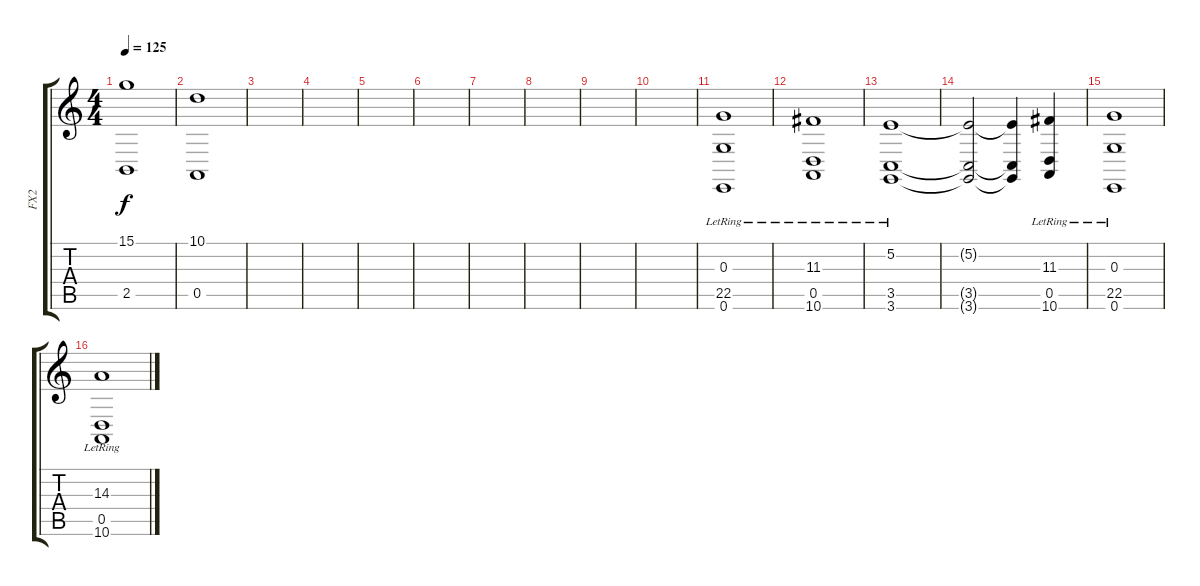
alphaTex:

\track ("FX2" "FX2") {instrument synthstrings1}
\staff {score tabs}
\tuning (E4 B3 G3 D3 A2 E2) {hide}
\ts (4 4)
\tempo 125
\clef g2
\ks c
(15.1 2.5).1{dy f} |
(10.1 0.5).1 |
|
|
|
|
|
|
|
|
(0.3{lr} 22.5{lr} 0.6{lr}).1{volume 11 balance 9} |
(11.3{lr} 0.5{lr} 10.6{lr}).1 |
(5.2{lr} 3.5{lr} 3.6{lr}).1 |
(5.2{t} 3.5{t} 3.6{t}).2 (5.2{t} 3.5{t} 3.6{t}).4 (11.3{lr} 0.5{lr} 10.6{lr}).4 |
(0.3{lr} 22.5{lr} 0.6{lr}).1 |
(14.3{lr} 0.5{lr} 10.6{lr}).1
